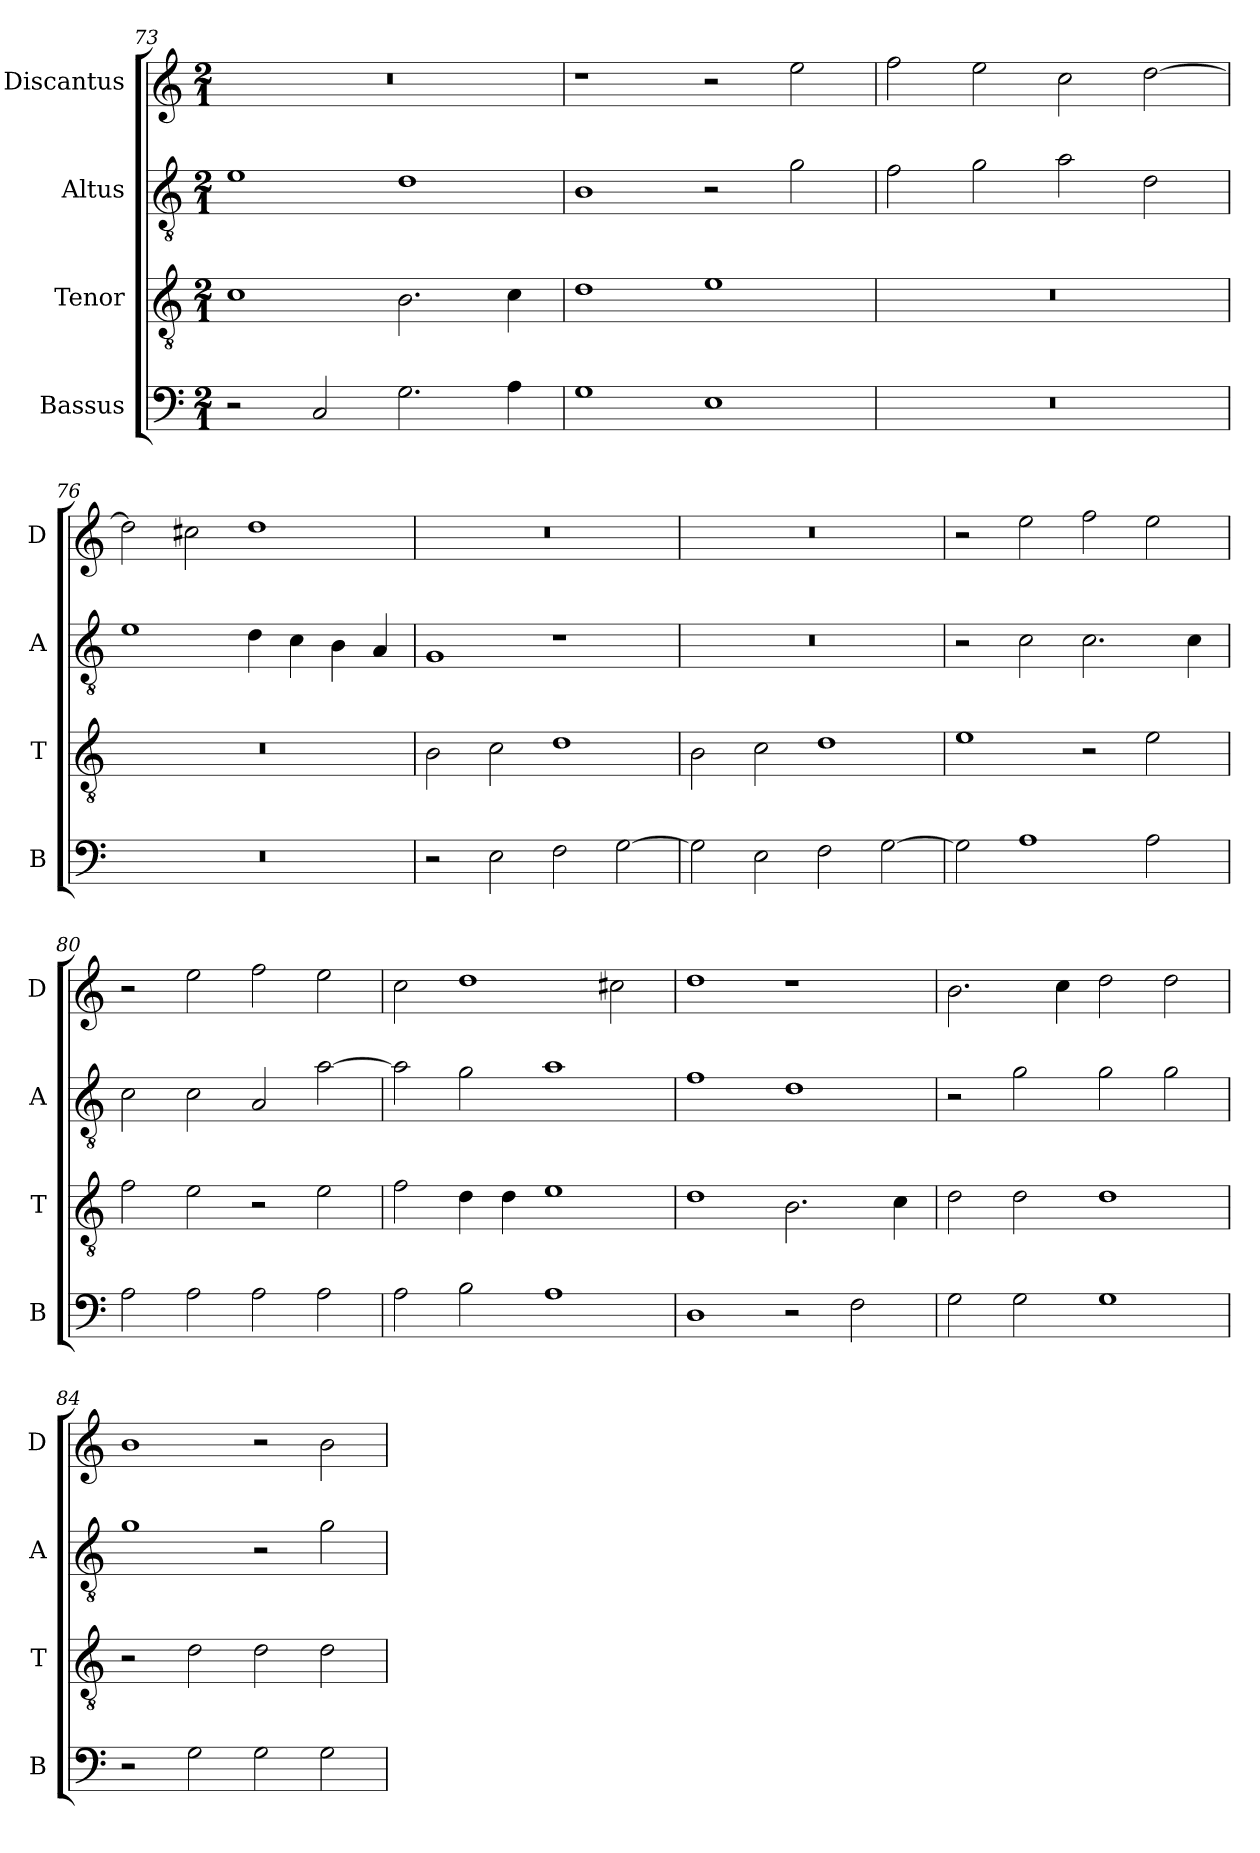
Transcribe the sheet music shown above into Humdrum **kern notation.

**kern	**kern	**kern	**kern
*part4	*part3	*part2	*part1
*staff4	*staff3	*staff2	*staff1
*I"Bassus	*I"Tenor	*I"Altus	*I"Discantus
*I'B	*I'T	*I'A	*I'D
*clefF4	*clefGv2	*clefGv2	*clefG2
*k[]	*k[]	*k[]	*k[]
*M2/1	*M2/1	*M2/1	*M2/1
=73	=73	=73	=73
2r	1c	1e	0r
2C/	.	.	.
2.G\	2.B\	1d	.
4A\	4c\	.	.
=74	=74	=74	=74
1G	1d	1B	1r
1E	1e	2r	2r
.	.	2g\	2ee\
=75	=75	=75	=75
0r	0r	2f\	2ff\
.	.	2g\	2ee\
.	.	2a\	2cc\
.	.	2d\	[2dd\
=76	=76	=76	=76
0r	0r	1e	2dd\]
.	.	.	2cc#X\
.	.	4d\	1dd
.	.	4c\	.
.	.	4B\	.
.	.	4A/	.
=77	=77	=77	=77
2r	2B\	1G	0r
2E\	2c\	.	.
2F\	1d	1r	.
[2G\	.	.	.
=78	=78	=78	=78
2G\]	2B\	0r	0r
2E\	2c\	.	.
2F\	1d	.	.
[2G\	.	.	.
=79	=79	=79	=79
2G\]	1e	2r	2r
1A	.	2c\	2ee\
.	2r	2.c\	2ff\
2A\	2e\	.	2ee\
.	.	4c\	.
=80	=80	=80	=80
2A\	2f\	2c\	2r
2A\	2e\	2c\	2ee\
2A\	2r	2A/	2ff\
2A\	2e\	[2a\	2ee\
=81	=81	=81	=81
2A\	2f\	2a\]	2cc\
2B\	4d\	2g\	1dd
.	4d\	.	.
1A	1e	1a	.
.	.	.	2cc#X\
=82	=82	=82	=82
1D	1d	1f	1dd
2r	2.B\	1d	1r
2F\	.	.	.
.	4c\	.	.
=83	=83	=83	=83
2G\	2d\	2r	2.b\
2G\	2d\	2g\	.
.	.	.	4cc\
1G	1d	2g\	2dd\
.	.	2g\	2dd\
=84	=84	=84	=84
2r	2r	1g	1b
2G\	2d\	.	.
2G\	2d\	2r	2r
2G\	2d\	2g\	2b\
=	=	=	=
*-	*-	*-	*-
